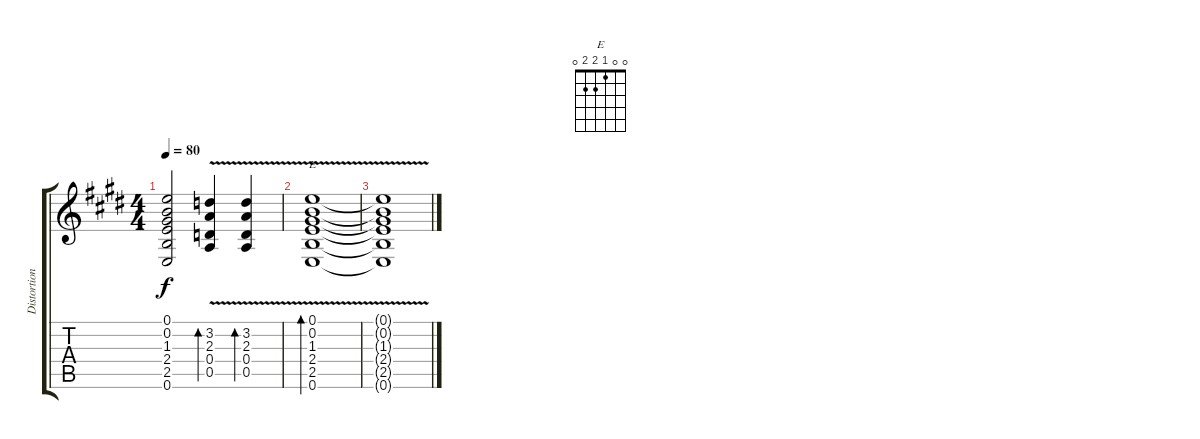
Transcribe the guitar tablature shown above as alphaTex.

\track ("Distortion Guitar" "Distortion") {instrument distortionguitar}
\staff {score tabs}
\tuning (E4 B3 G3 D3 A2 E2) {hide}
\chord ("E" 0 0 1 2 2 0)
\ts (4 4)
\tempo 80
\clef g2
\ks e
(0.1{t} 0.2{t} 1.3{t} 2.4{t} 2.5{t} 0.6{t}).2{dy f} (3.2{v} 2.3{v} 0.4 0.5).4{bd 120} (3.2{v} 2.3{v} 0.4 0.5).4{bd 120} |
(0.1 0.2 1.3{v} 2.4{v} 2.5{v} 0.6).1{bd 120 ch "E"} |
(0.1{t} 0.2{t} 1.3{t} 2.4{t} 2.5{t} 0.6{t}).1
